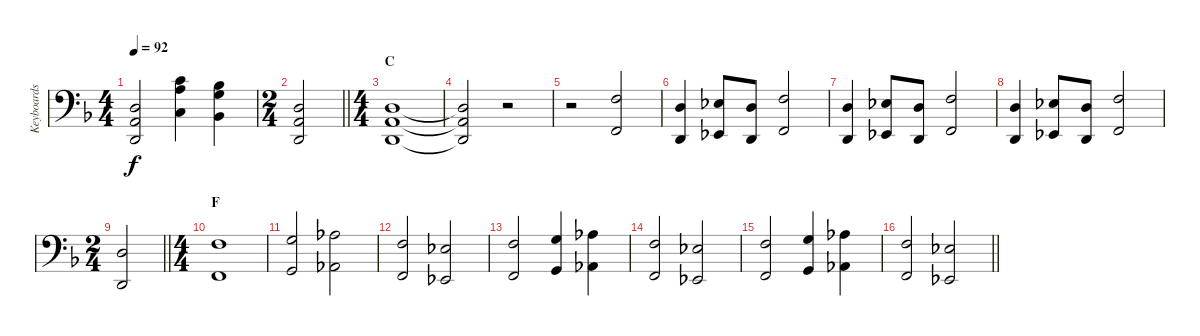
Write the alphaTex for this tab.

\track ("Keyboards" "Keyboards") {instrument stringensemble1}
\staff {score}
\tuning (C3 G2 D2 A1 E1 B0) {hide}
\ts (4 4)
\tempo 92
\clef f4
\ks f
(2.1 2.2 0.3).2{dy f} (0.1 17.2 19.3).4 (10.1 3.2 17.3).4 |
\ts (2 4)
\barLineRight lightlight
(2.1 2.2 0.3).2 |
\ts (4 4)
\section ("" "C")
(2.1 2.2 0.3).1 |
(2.1{t} 2.2{t} 0.3{t}).2 r.2 |
r.2 (5.1 3.3).2 |
(2.1 0.3).4 (3.1 1.3).8 (2.1 0.3).8 (5.1 3.3).2 |
(2.1 0.3).4 (3.1 1.3).8 (2.1 0.3).8 (5.1 3.3).2 |
(2.1 0.3).4 (3.1 1.3).8 (2.1 0.3).8 (5.1 3.3).2 |
\ts (2 4)
\barLineRight lightlight
(2.1 0.3).2 |
\ts (4 4)
\section ("" "F")
(5.1 3.3).1 |
(7.1 0.2).2 (8.1 1.2).2 |
(5.1 3.3).2 (3.1 1.3).2 |
(5.1 3.3).2 (7.1 0.2).4 (8.1 1.2).4 |
(5.1 3.3).2 (3.1 1.3).2 |
(5.1 3.3).2 (7.1 0.2).4 (8.1 1.2).4 |
\barLineRight lightlight
(5.1 3.3).2 (3.1 1.3).2
